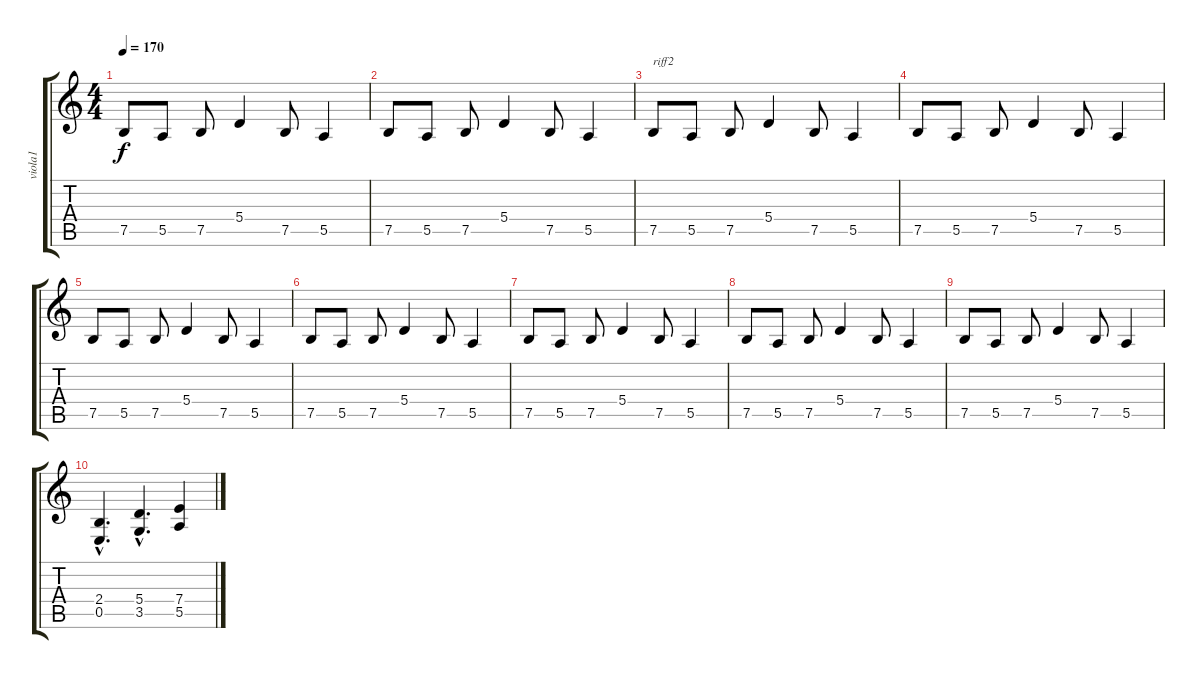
\track ("viola1" "viola1") {instrument distortionguitar}
\staff {score tabs}
\tuning (B3 Gb3 D3 A2 E2 B1) {hide}
\ts (4 4)
\tempo 170
\clef g2
\ks c
7.5.8{dy f} 5.5.8 7.5.8 5.4.4 7.5.8 5.5.4 |
7.5.8 5.5.8 7.5.8 5.4.4 7.5.8 5.5.4 |
7.5.8{txt "riff2"} 5.5.8 7.5.8 5.4.4 7.5.8 5.5.4 |
7.5.8 5.5.8 7.5.8 5.4.4 7.5.8 5.5.4 |
7.5.8 5.5.8 7.5.8 5.4.4 7.5.8 5.5.4 |
7.5.8 5.5.8 7.5.8 5.4.4 7.5.8 5.5.4 |
7.5.8 5.5.8 7.5.8 5.4.4 7.5.8 5.5.4 |
7.5.8 5.5.8 7.5.8 5.4.4 7.5.8 5.5.4 |
7.5.8 5.5.8 7.5.8 5.4.4 7.5.8 5.5.4 |
(2.4{hac} 0.5{hac}).4{d} (5.4{hac} 3.5{hac}).4{d} (7.4 5.5).4
